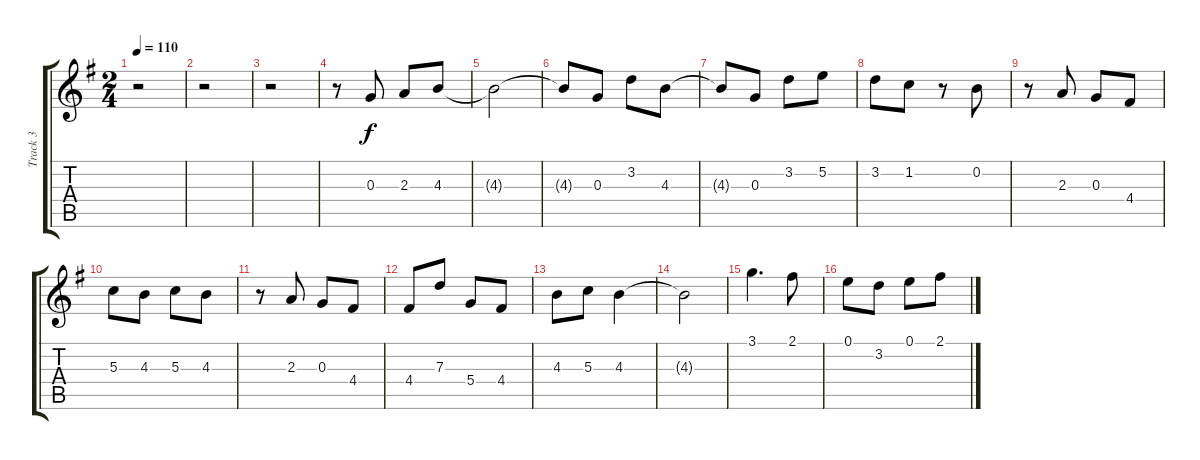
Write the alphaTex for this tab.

\track ("Track 3" "Track 3") {instrument acousticguitarnylon}
\staff {score tabs}
\tuning (E4 B3 G3 D3 A2 E2) {hide}
\ts (2 4)
\tempo 110
\clef g2
\ks g
r.2{dy f} |
r.2 |
r.2 |
r.8 0.3.8 2.3.8 4.3.8 |
4.3{t}.2 |
4.3{t}.8 0.3.8 3.2.8 4.3.8 |
4.3{t}.8 0.3.8 3.2.8 5.2.8 |
3.2.8 1.2.8 r.8 0.2.8 |
r.8 2.3.8 0.3.8 4.4.8 |
5.3.8 4.3.8 5.3.8 4.3.8 |
r.8 2.3.8 0.3.8 4.4.8 |
4.4.8 7.3.8 5.4.8 4.4.8 |
4.3.8 5.3.8 4.3.4 |
4.3{t}.2 |
3.1.4{d} 2.1.8 |
0.1.8 3.2.8 0.1.8 2.1.8
